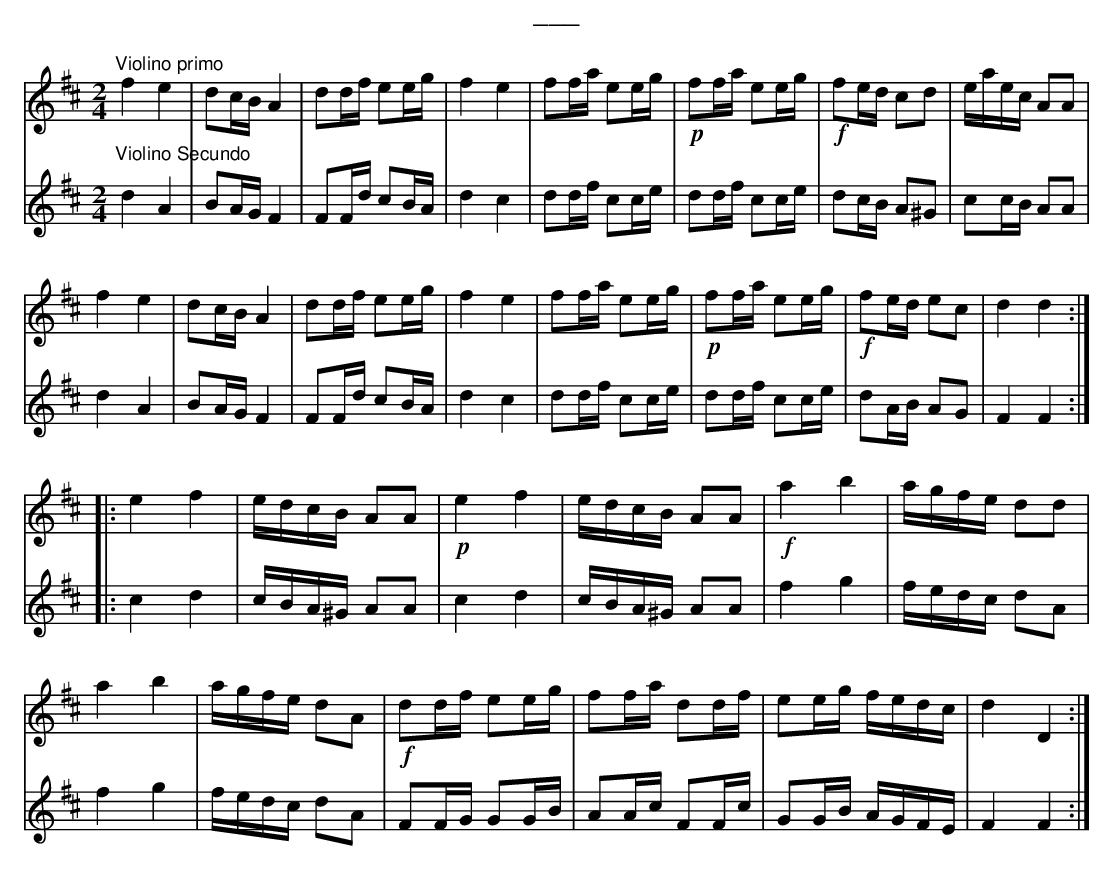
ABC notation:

X:1
T:___
K:Dmaj
M:2/4
[V:1]
L:1/16
"Violino primo"
f4 e4|d2cB A4|d2df e2eg|f4 e4|f2fa e2eg|!p!f2fa e2eg|!f!f2ed c2d2|eaec A2A2|
f4 e4|d2cB A4|d2df e2eg|f4 e4|f2fa e2eg|!p!f2fa e2eg|!f!f2ed e2c2|d4 d4:|
|:e4 f4|edcB A2A2|!p!e4f4|edcB A2A2|!f!a4 b4|agfe d2d2|
a4 b4|agfe d2A2|!f!d2df e2eg|f2fa d2df|e2eg fedc|d4 D4:|]
[V:2]
L:1/16
"Violino Secundo"
d4 A4|B2AG F4|F2Fd c2BA|d4 c4|d2df c2ce|d2df c2ce|d2cB A2^G2|c2cB A2A2|
d4 A4|B2AG F4|F2Fd c2BA|d4 c4|d2df c2ce|d2df c2ce|d2AB A2G2|F4 F4:|
|:c4 d4|cBA^G A2A2|c4 d4|cBA^G A2A2|f4 g4|fedc d2A2|
f4 g4|fedc d2A2|F2FG G2GB|A2Ac F2Fc|G2GB AGFE|F4 F4:|]
